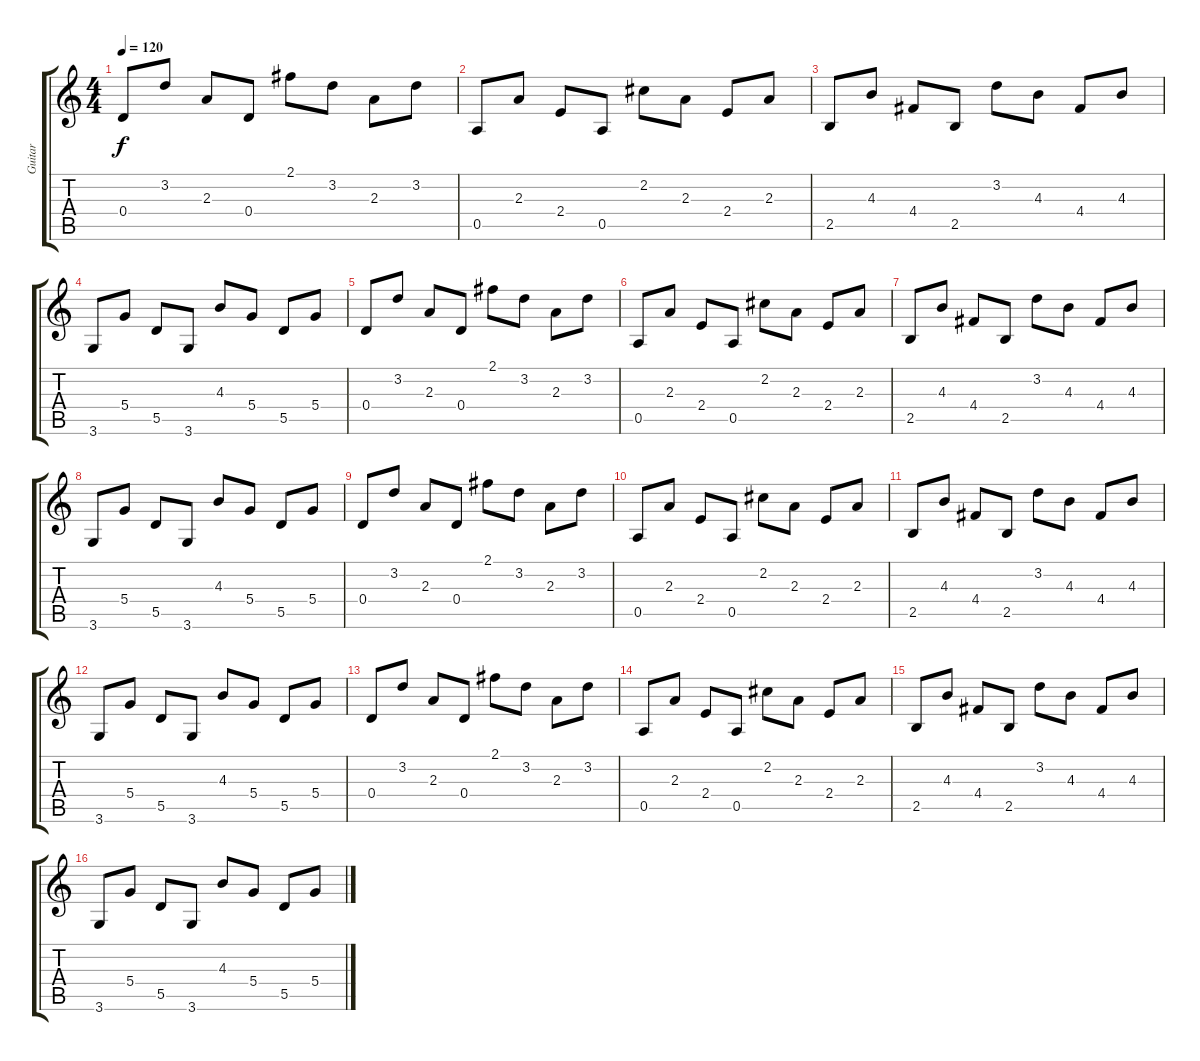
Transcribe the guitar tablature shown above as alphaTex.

\track ("Guitar" "Guitar") {instrument acousticguitarsteel}
\staff {score tabs}
\tuning (E4 B3 G3 D3 A2 E2) {hide}
\ts (4 4)
\tempo 120
\clef g2
\ks c
0.4.8{dy f} 3.2.8 2.3.8 0.4.8 2.1.8 3.2.8 2.3.8 3.2.8 |
0.5.8 2.3.8 2.4.8 0.5.8 2.2.8 2.3.8 2.4.8 2.3.8 |
2.5.8 4.3.8 4.4.8 2.5.8 3.2.8 4.3.8 4.4.8 4.3.8 |
3.6.8 5.4.8 5.5.8 3.6.8 4.3.8 5.4.8 5.5.8 5.4.8 |
0.4.8 3.2.8 2.3.8 0.4.8 2.1.8 3.2.8 2.3.8 3.2.8 |
0.5.8 2.3.8 2.4.8 0.5.8 2.2.8 2.3.8 2.4.8 2.3.8 |
2.5.8 4.3.8 4.4.8 2.5.8 3.2.8 4.3.8 4.4.8 4.3.8 |
3.6.8 5.4.8 5.5.8 3.6.8 4.3.8 5.4.8 5.5.8 5.4.8 |
0.4.8 3.2.8 2.3.8 0.4.8 2.1.8 3.2.8 2.3.8 3.2.8 |
0.5.8 2.3.8 2.4.8 0.5.8 2.2.8 2.3.8 2.4.8 2.3.8 |
2.5.8 4.3.8 4.4.8 2.5.8 3.2.8 4.3.8 4.4.8 4.3.8 |
3.6.8 5.4.8 5.5.8 3.6.8 4.3.8 5.4.8 5.5.8 5.4.8 |
0.4.8 3.2.8 2.3.8 0.4.8 2.1.8 3.2.8 2.3.8 3.2.8 |
0.5.8 2.3.8 2.4.8 0.5.8 2.2.8 2.3.8 2.4.8 2.3.8 |
2.5.8 4.3.8 4.4.8 2.5.8 3.2.8 4.3.8 4.4.8 4.3.8 |
3.6.8 5.4.8 5.5.8 3.6.8 4.3.8 5.4.8 5.5.8 5.4.8
